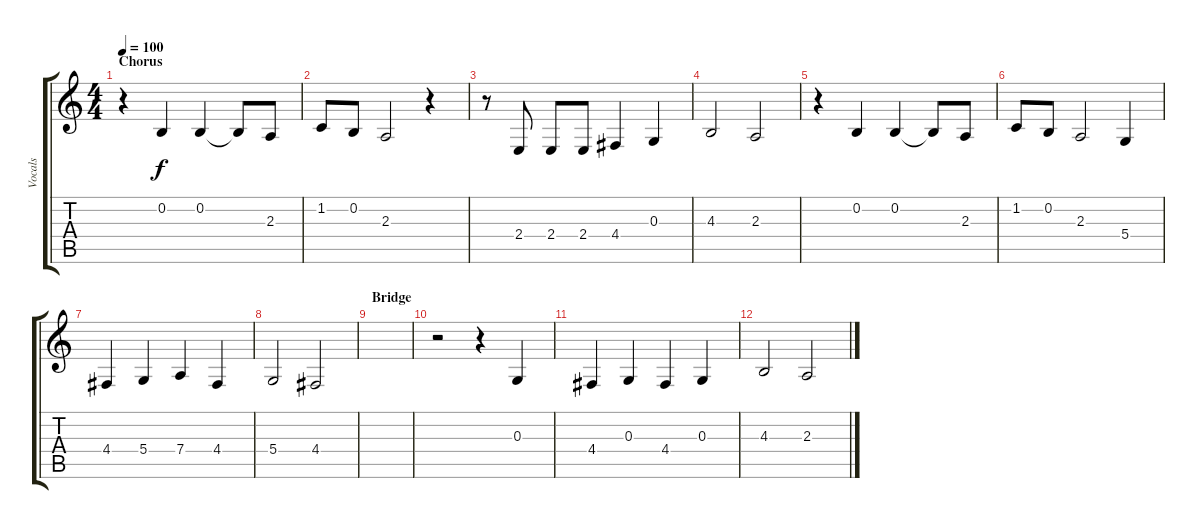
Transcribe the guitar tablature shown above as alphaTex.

\track ("Vocals" "Vocals") {instrument lead6voice}
\staff {score tabs}
\tuning (E4 B3 G3 D3 A2 E2) {hide}
\ts (4 4)
\section ("" "Chorus")
\tempo 100
\clef g2
\ks c
r.4{dy f} 0.2.4 0.2.4 0.2{t}.8 2.3.8 |
1.2.8 0.2.8 2.3.2 r.4 |
r.8 2.4.8 2.4.8 2.4.8 4.4.4 0.3.4 |
4.3.2 2.3.2 |
r.4 0.2.4 0.2.4 0.2{t}.8 2.3.8 |
1.2.8 0.2.8 2.3.2 5.4.4 |
4.4.4 5.4.4 7.4.4 4.4.4 |
5.4.2 4.4.2 |
\section ("" "Bridge")
|
r.2 r.4 0.3.4 |
4.4.4 0.3.4 4.4.4 0.3.4 |
4.3.2 2.3.2
